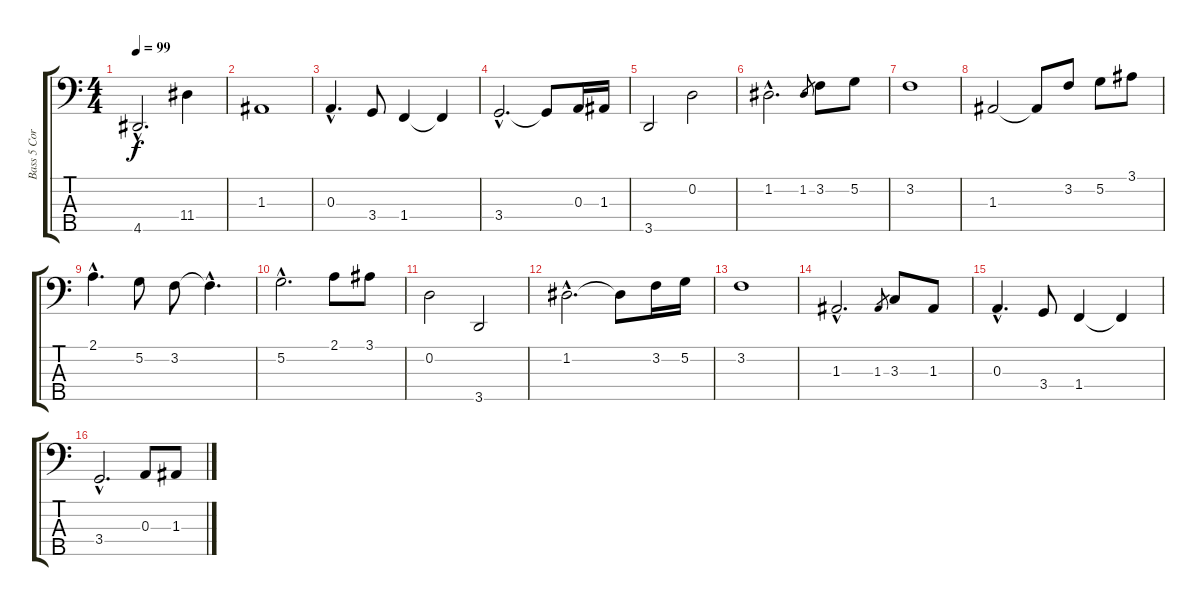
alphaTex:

\track ("Bass 5 Cordes " "Bass 5 Cor") {instrument electricbassfinger}
\staff {score tabs}
\tuning (G2 D2 A1 E1 B0) {hide}
\ts (4 4)
\tempo 99
\clef f4
\ks c
4.5{hac}.2{d dy f} 11.4.4 |
1.3.1 |
0.3{hac}.4{d} 3.4.8 1.4.4 1.4{t}.4 |
3.4{hac}.2{d} 3.4{t}.8 0.3.16 1.3.16 |
3.5.2 0.2.2 |
1.2{hac}.2{d} 1.2.8{gr} 3.2.8 5.2.8 |
3.2.1 |
1.3.2 1.3{t}.8 3.2.8 5.2.8 3.1.8 |
2.1{hac}.4{d} 5.2.8 3.2.8 3.2{hac t}.4{d} |
5.2{hac}.2{d} 2.1.8 3.1.8 |
0.2.2 3.5.2 |
1.2{hac}.2{d} 1.2{t}.8 3.2.16 5.2.16 |
3.2.1 |
1.3{hac}.2{d} 1.3.8{gr} 3.3.8 1.3.8 |
0.3{hac}.4{d} 3.4.8 1.4.4 1.4{t}.4 |
3.4{hac}.2{d} 0.3.8 1.3.8
